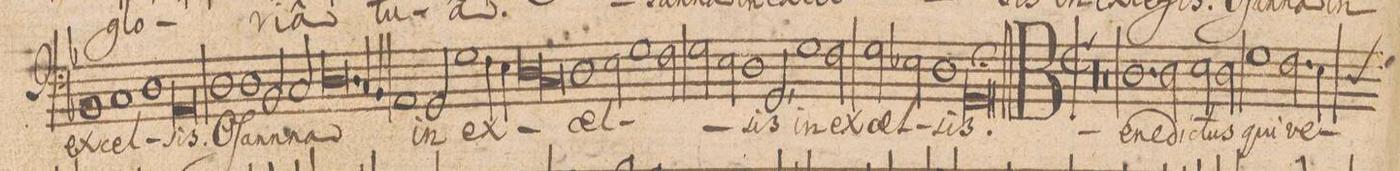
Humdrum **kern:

**kern	**text
*I"BASSVS.	*
*clefF4	*
*k[b-]	*
*met(C|)	*
*M2/1	*
1BB-	ex-
1C	-cel-
=65-	=65-
1D	.
0AA	-sis.
=66-	=66-
1D	O-
=67-	=67-
1D	-ſan-
2BB-/	-na
2C/	.
=68-	=68-
1.D	.
4C/	.
4BB-/	.
=69-	=69-
1AA	.
2GG/	in
1G\	ex-
=70-	=70-
4F\	.
4E\	.
*lig	*
1D	.
=71-	=71-
1C	.
*Xlig	*
1D	-cel-
=72-	=72-
2E\	.
1G	.
2F\	.
=73-	=73-
2G\	.
2E\	.
1D	.
=74-	=74-
2GG,/	-sis
1G	in
2F\	ex-
=75-	=75-
2G\	-cel-
2E-X\	.
1D	.
=76-	=76-
0GGl;	-sis.
=77||	=77||
*>D	*
*M2/1	*
*met(C|)	*
00r	.
=78-	=78-
=79-	=79-
0r	.
=80-	=80-
1.D	Be-
2D\	-ne-
=81-	=81-
2E\	-di-
2D\	-ctus
1G	qui
=82-	=82-
2.F\	ve-
*custos:D	*
4E\	.
*-	*-
